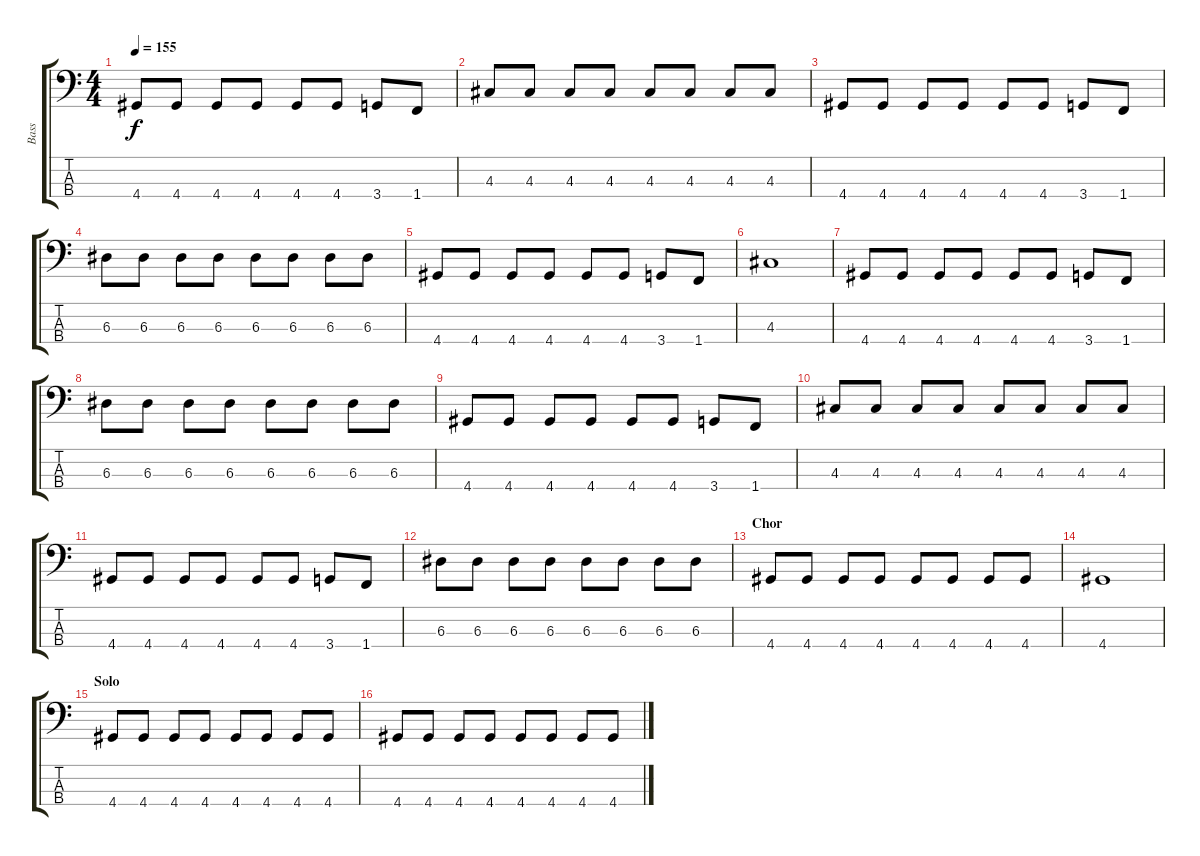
\track ("Bass" "Bass") {instrument electricbassfinger}
\staff {score tabs}
\tuning (G2 D2 A1 E1) {hide}
\ts (4 4)
\tempo 155
\clef f4
\ks c
4.4.8{dy f} 4.4.8 4.4.8 4.4.8 4.4.8 4.4.8 3.4.8 1.4.8 |
4.3.8 4.3.8 4.3.8 4.3.8 4.3.8 4.3.8 4.3.8 4.3.8 |
4.4.8 4.4.8 4.4.8 4.4.8 4.4.8 4.4.8 3.4.8 1.4.8 |
6.3.8 6.3.8 6.3.8 6.3.8 6.3.8 6.3.8 6.3.8 6.3.8 |
4.4.8 4.4.8 4.4.8 4.4.8 4.4.8 4.4.8 3.4.8 1.4.8 |
4.3.1 |
4.4.8 4.4.8 4.4.8 4.4.8 4.4.8 4.4.8 3.4.8 1.4.8 |
6.3.8 6.3.8 6.3.8 6.3.8 6.3.8 6.3.8 6.3.8 6.3.8 |
4.4.8 4.4.8 4.4.8 4.4.8 4.4.8 4.4.8 3.4.8 1.4.8 |
4.3.8 4.3.8 4.3.8 4.3.8 4.3.8 4.3.8 4.3.8 4.3.8 |
4.4.8 4.4.8 4.4.8 4.4.8 4.4.8 4.4.8 3.4.8 1.4.8 |
6.3.8 6.3.8 6.3.8 6.3.8 6.3.8 6.3.8 6.3.8 6.3.8 |
\section ("" "Chor")
4.4.8 4.4.8 4.4.8 4.4.8 4.4.8 4.4.8 4.4.8 4.4.8 |
4.4.1 |
\section ("" "Solo")
4.4.8 4.4.8 4.4.8 4.4.8 4.4.8 4.4.8 4.4.8 4.4.8 |
4.4.8 4.4.8 4.4.8 4.4.8 4.4.8 4.4.8 4.4.8 4.4.8
